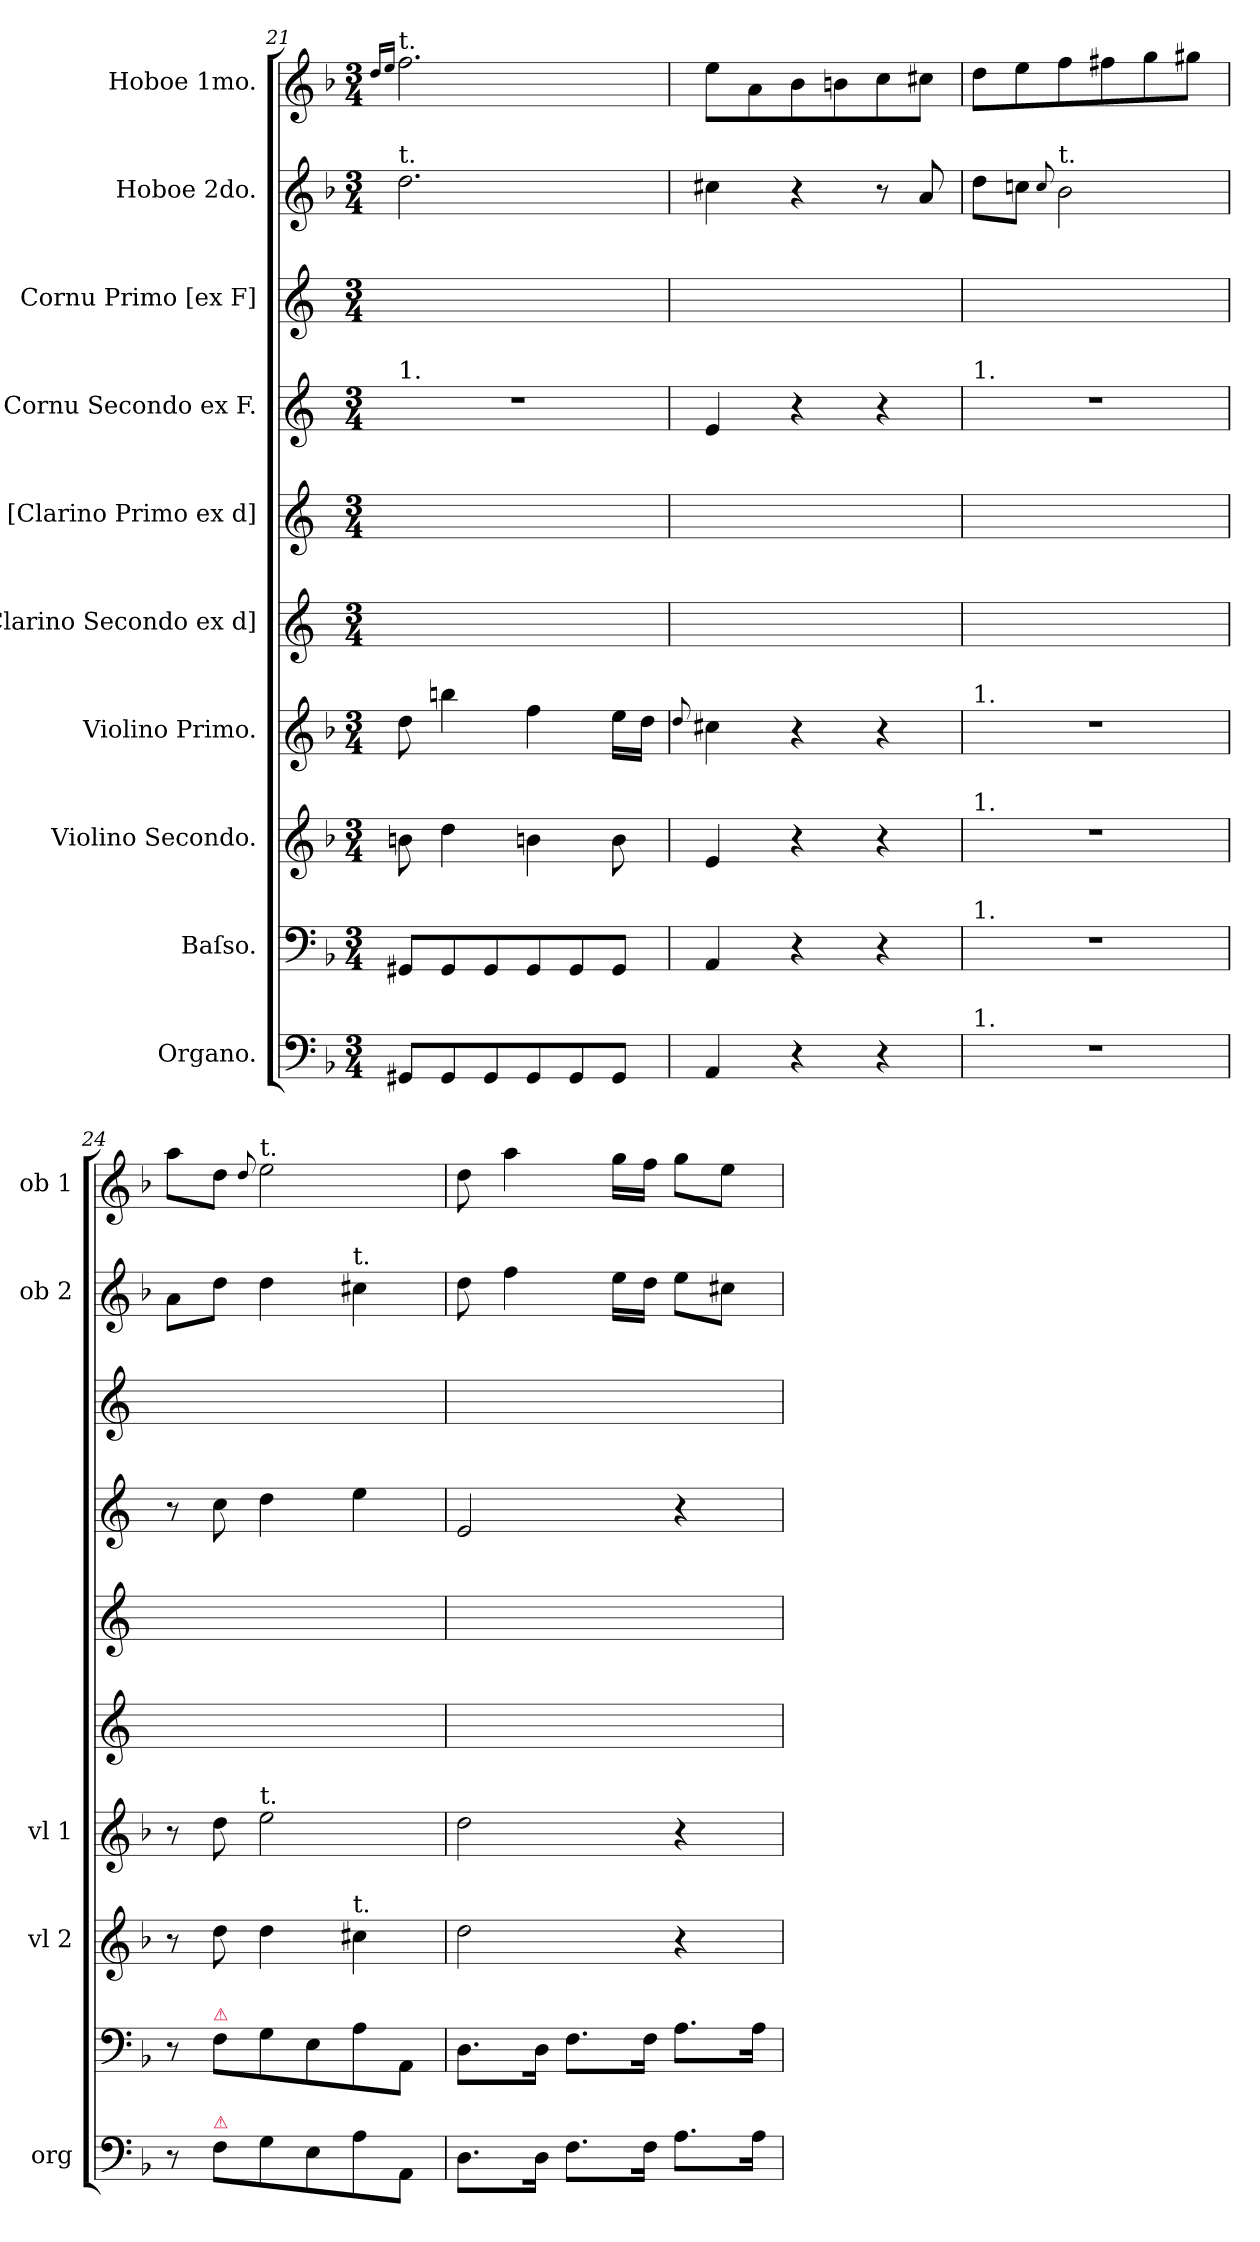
**kern	**dynam	**kern	**dynam	**kern	**dynam	**kern	**dynam	**kern	**kern	**kern	**kern	**kern	**kern
*part10	*part10	*part9	*part9	*part8	*part8	*part7	*part7	*part6	*part5	*part4	*part3	*part2	*part1
*staff10	*staff10	*staff9	*staff9	*staff8	*staff8	*staff7	*staff7	*staff6	*staff5	*staff4	*staff3	*staff2	*staff1
*I"Organo.	*	*I"Baſso.	*	*I"Violino Secondo.	*	*I"Violino Primo.	*	*I"[Clarino Secondo ex d]	*I"[Clarino Primo ex d]	*I"Cornu Secondo ex F.	*I"Cornu Primo [ex F]	*I"Hoboe 2do.	*I"Hoboe 1mo.
*I'org	*	*	*	*I'vl 2	*	*I'vl 1	*	*	*	*	*	*I'ob 2	*I'ob 1
*clefF4	*	*clefF4	*	*clefG2	*	*clefG2	*	*clefG2	*clefG2	*clefG2	*clefG2	*clefG2	*clefG2
*	*	*	*	*	*	*	*	*ITrd-1c-2	*ITrd-1c-2	*ITrd4c7	*ITrd4c7	*	*
*k[b-]	*	*k[b-]	*	*k[b-]	*	*k[b-]	*	*k[f#c#]	*k[f#c#]	*k[b-]	*k[b-]	*k[b-]	*k[b-]
*F:	*	*F:	*	*F:	*	*F:	*	*	*	*F:	*F:	*F:	*F:
*M3/4	*	*M3/4	*	*M3/4	*	*M3/4	*	*M3/4	*M3/4	*M3/4	*M3/4	*M3/4	*M3/4
=21	=21	=21	=21	=21	=21	=21	=21	=21	=21	=21	=21	=21	=21
.	.	.	.	.	.	.	.	.	.	.	.	.	16qqdd/LL
.	.	.	.	.	.	.	.	.	.	.	.	.	16qqee/JJ
!	!	!	!	!	!	!	!	!	!	!	!	!	!LO:TX:a:t=t.
!	!	!	!	!	!	!	!	!	!	!	!	!LO:TX:a:t=t.	!
!	!	!	!	!	!	!	!	!	!	!LO:TX:a:t=1.	!	!	!
!	!	!	!	!	!LO:DY:b	!	!LO:DY:b	!	!	!	!	!	!
8GG#X/L	.	8GG#X/L	.	8bn\	for.	8dd\	for	2.ryy	2.ryy	2.r	2.ryy	2.dd\	2.ff\
!	!LO:DY:b	!	!LO:DY:b	!	!	!	!	!	!	!	!	!	!
8GG#/	for&colon;	8GG#/	for	4dd\	.	4bbn\	.	.	.	.	.	.	.
8GG#/	.	8GG#/	.	.	.	.	.	.	.	.	.	.	.
8GG#/	.	8GG#/	.	4bn\	.	4ff\	.	.	.	.	.	.	.
8GG#/	.	8GG#/	.	.	.	.	.	.	.	.	.	.	.
8GG#/J	.	8GG#/J	.	8b\	.	16ee\LL	.	.	.	.	.	.	.
.	.	.	.	.	.	16dd\JJ	.	.	.	.	.	.	.
=22	=22	=22	=22	=22	=22	=22	=22	=22	=22	=22	=22	=22	=22
.	.	.	.	.	.	8qqdd/	.	.	.	.	.	.	.
4AA/	.	4AA/	.	4e/	.	4cc#X\	.	2.ryy	2.ryy	4A/	2.ryy	4cc#X\	8ee\L
.	.	.	.	.	.	.	.	.	.	.	.	.	8a\
4r	.	4r	.	4r	.	4r	.	.	.	4r	.	4r	8b-\
.	.	.	.	.	.	.	.	.	.	.	.	.	8bn\
4r	.	4r	.	4r	.	4r	.	.	.	4r	.	8r	8cc\
.	.	.	.	.	.	.	.	.	.	.	.	8a/	8cc#X\J
=23	=23	=23	=23	=23	=23	=23	=23	=23	=23	=23	=23	=23	=23
!	!	!	!	!	!	!	!	!	!	!LO:TX:a:t=1.	!	!	!
!	!	!	!	!	!	!LO:TX:a:t=1.	!	!	!	!	!	!	!
!	!	!	!	!LO:TX:a:t=1.	!	!	!	!	!	!	!	!	!
!	!	!LO:TX:a:t=1.	!	!	!	!	!	!	!	!	!	!	!
!LO:TX:a:t=1.	!	!	!	!	!	!	!	!	!	!	!	!	!
2.r	.	2.r	.	2.r	.	2.r	.	2.ryy	2.ryy	2.r	2.ryy	8dd\L	8dd\L
.	.	.	.	.	.	.	.	.	.	.	.	8ccn\J	8ee\
.	.	.	.	.	.	.	.	.	.	.	.	8qqcc/	.
!	!	!	!	!	!	!	!	!	!	!	!	!LO:TX:a:t=t.	!
.	.	.	.	.	.	.	.	.	.	.	.	2b-\	8ff\
.	.	.	.	.	.	.	.	.	.	.	.	.	8ff#X\
.	.	.	.	.	.	.	.	.	.	.	.	.	8gg\
.	.	.	.	.	.	.	.	.	.	.	.	.	8gg#X\J
=24	=24	=24	=24	=24	=24	=24	=24	=24	=24	=24	=24	=24	=24
8r	.	8r	.	8r	.	8r	.	2.ryy	2.ryy	8r	2.ryy	8a\L	8aa\L
!	!	!LO:TX:a:color=crimson:t=⚠	!	!	!	!	!	!	!	!	!	!	!
!LO:TX:a:color=crimson:t=⚠	!	!	!	!	!	!	!	!	!	!	!	!	!
8F\L	.	8F\L	.	8dd\	.	8dd\	.	.	.	8f\	.	8dd\J	8dd\J
.	.	.	.	.	.	.	.	.	.	.	.	.	8qqdd/
!	!	!	!	!	!	!	!	!	!	!	!	!	!LO:TX:a:t=t.
!	!	!	!	!	!	!LO:TX:a:t=t.	!	!	!	!	!	!	!
8G\	.	8G\	.	4dd\	.	2ee\	.	.	.	4g\	.	4dd\	2ee\
8E\	.	8E\	.	.	.	.	.	.	.	.	.	.	.
!	!	!	!	!	!	!	!	!	!	!	!	!LO:TX:a:t=t.	!
!	!	!	!	!LO:TX:a:t=t.	!	!	!	!	!	!	!	!	!
8A\	.	8A\	.	4cc#X\	.	.	.	.	.	4a\	.	4cc#X\	.
8AA/J	.	8AA/J	.	.	.	.	.	.	.	.	.	.	.
=25	=25	=25	=25	=25	=25	=25	=25	=25	=25	=25	=25	=25	=25
8.D\L	.	8.D\L	.	2dd\	.	2dd\	.	2.ryy	2.ryy	2A/	2.ryy	8dd\	8dd\
.	.	.	.	.	.	.	.	.	.	.	.	4ff\	4aa\
16D\Jk	.	16D\Jk	.	.	.	.	.	.	.	.	.	.	.
8.F\L	.	8.F\L	.	.	.	.	.	.	.	.	.	.	.
.	.	.	.	.	.	.	.	.	.	.	.	16ee\LL	16gg\LL
16F\Jk	.	16F\Jk	.	.	.	.	.	.	.	.	.	16dd\JJ	16ff\JJ
8.A\L	.	8.A\L	.	4r	.	4r	.	.	.	4r	.	8ee\L	8gg\L
.	.	.	.	.	.	.	.	.	.	.	.	8cc#X\J	8ee\J
16A\Jk	.	16A\Jk	.	.	.	.	.	.	.	.	.	.	.
=	=	=	=	=	=	=	=	=	=	=	=	=	=
*-	*-	*-	*-	*-	*-	*-	*-	*-	*-	*-	*-	*-	*-
